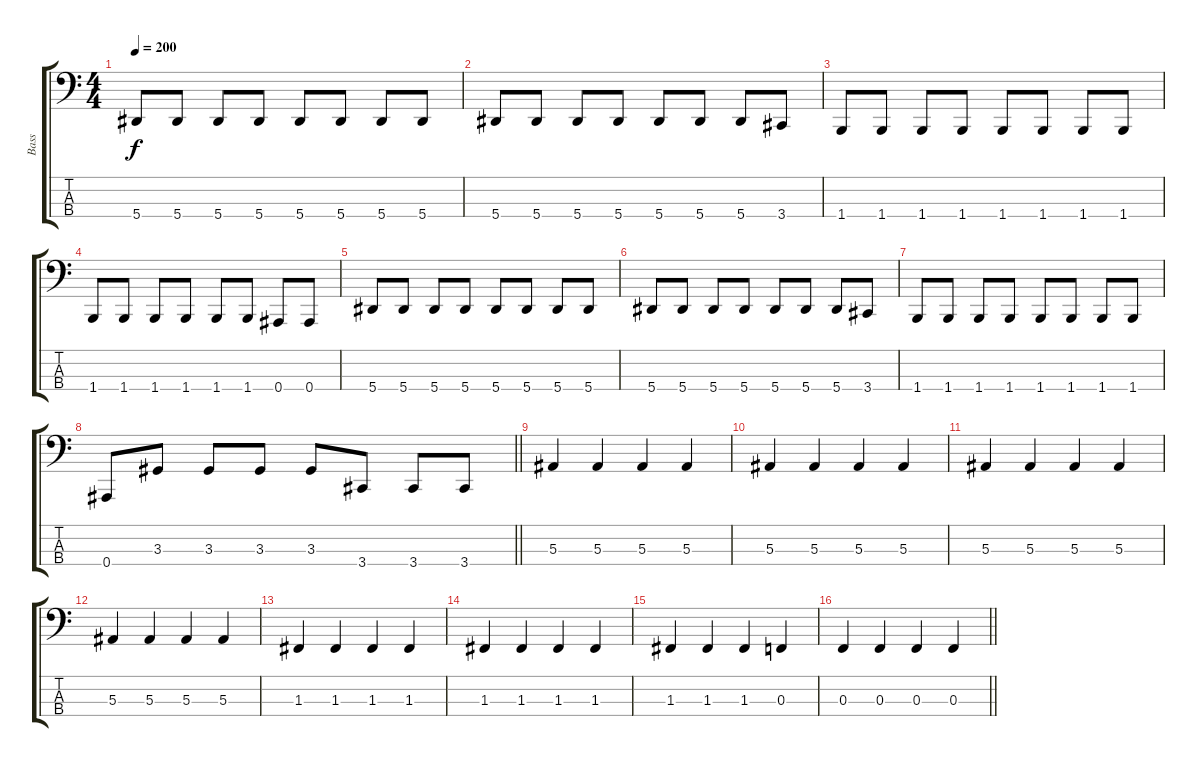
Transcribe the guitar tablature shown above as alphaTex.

\track ("Bass" "Bass") {instrument electricbassfinger}
\staff {score tabs}
\tuning (Eb2 Bb1 F1 Bb0) {hide}
\ts (4 4)
\section ("" "")
\tempo 200
\clef f4
\ks c
5.4.8{dy f} 5.4.8 5.4.8 5.4.8 5.4.8 5.4.8 5.4.8 5.4.8 |
5.4.8 5.4.8 5.4.8 5.4.8 5.4.8 5.4.8 5.4.8 3.4.8 |
1.4.8 1.4.8 1.4.8 1.4.8 1.4.8 1.4.8 1.4.8 1.4.8 |
1.4.8 1.4.8 1.4.8 1.4.8 1.4.8 1.4.8 0.4.8 0.4.8 |
5.4.8 5.4.8 5.4.8 5.4.8 5.4.8 5.4.8 5.4.8 5.4.8 |
5.4.8 5.4.8 5.4.8 5.4.8 5.4.8 5.4.8 5.4.8 3.4.8 |
1.4.8 1.4.8 1.4.8 1.4.8 1.4.8 1.4.8 1.4.8 1.4.8 |
\barLineRight lightlight
0.4.8 3.3.8 3.3.8 3.3.8 3.3.8 3.4.8 3.4.8 3.4.8 |
\section ("" "")
5.3.4 5.3.4 5.3.4 5.3.4 |
5.3.4 5.3.4 5.3.4 5.3.4 |
5.3.4 5.3.4 5.3.4 5.3.4 |
5.3.4 5.3.4 5.3.4 5.3.4 |
1.3.4 1.3.4 1.3.4 1.3.4 |
1.3.4 1.3.4 1.3.4 1.3.4 |
1.3.4 1.3.4 1.3.4 0.3.4 |
\barLineRight lightlight
0.3.4 0.3.4 0.3.4 0.3.4
